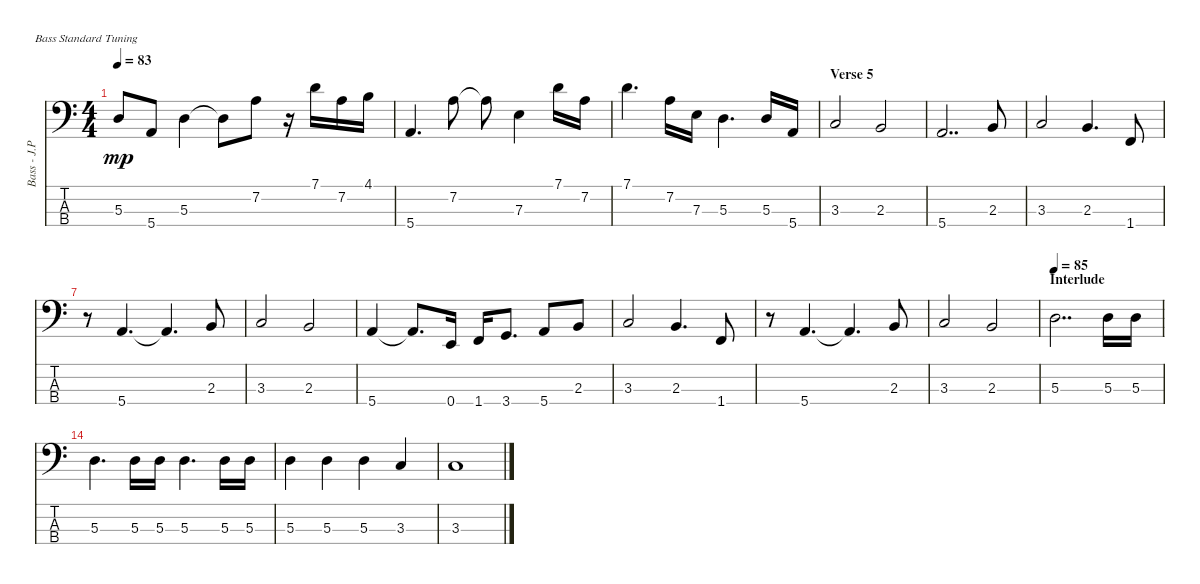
\defaultSystemsLayout 4
\bracketExtendMode nobrackets
\defaultBarNumberDisplay FirstOfSystem
\track ("Bass - J.P. Jones" "Bass - J.P") {instrument electricbassfinger}
\staff {score tabs}
\tuning (G2 D2 A1 E1)
\ts (4 4)
\tempo 83
\clef f4
\scale
1.07818
\ks aminor
5.3{t}.8{dy mp} 5.4.8 5.3.4 5.3{t}.8 7.2.8 r.16 7.1.16 7.2.16 4.1.16 |
\scale
0.960908 5.4.4{d} 7.2.8 7.2{t}.8 7.3.4 7.1.16 7.2.16 |
\scale
0.960908 7.1.4{d} 7.2.16 7.3.16 5.3.4{d} 5.3.16 5.4.16 |
\section ("" "Verse 5")
\scale
1.07818 3.3.2 2.3.2 |
\scale
0.960908 5.4.2{dd} 2.3.8 |
\scale
0.960908 3.3.2 2.3.4{d} 1.4.8 |
\scale
1.07818 r.8 5.4.4{d} 5.4{t}.4{d} 2.3.8 |
\scale
0.960908 3.3.2 2.3.2 |
\scale
0.960908 5.4.4 5.4{t}.8{d} 0.4.16 1.4.16 3.4.8{d} 5.4.8 2.3.8 |
\scale
1.07818 3.3.2 2.3.4{d} 1.4.8 |
\scale
0.960908 r.8 5.4.4{d} 5.4{t}.4{d} 2.3.8 |
\scale
0.960908 3.3.2 2.3.2 |
\section ("" "Interlude")
\tempo 85
\scale
1.07818 5.3.2{dd} 5.3.16 5.3.16 |
\scale
0.960908 5.3.4{d} 5.3.16 5.3.16 5.3.4{d} 5.3.16 5.3.16 |
\scale
0.960908 5.3.4 5.3.4 5.3.4 3.3.4 |
\scale
1.07818 3.3.1
